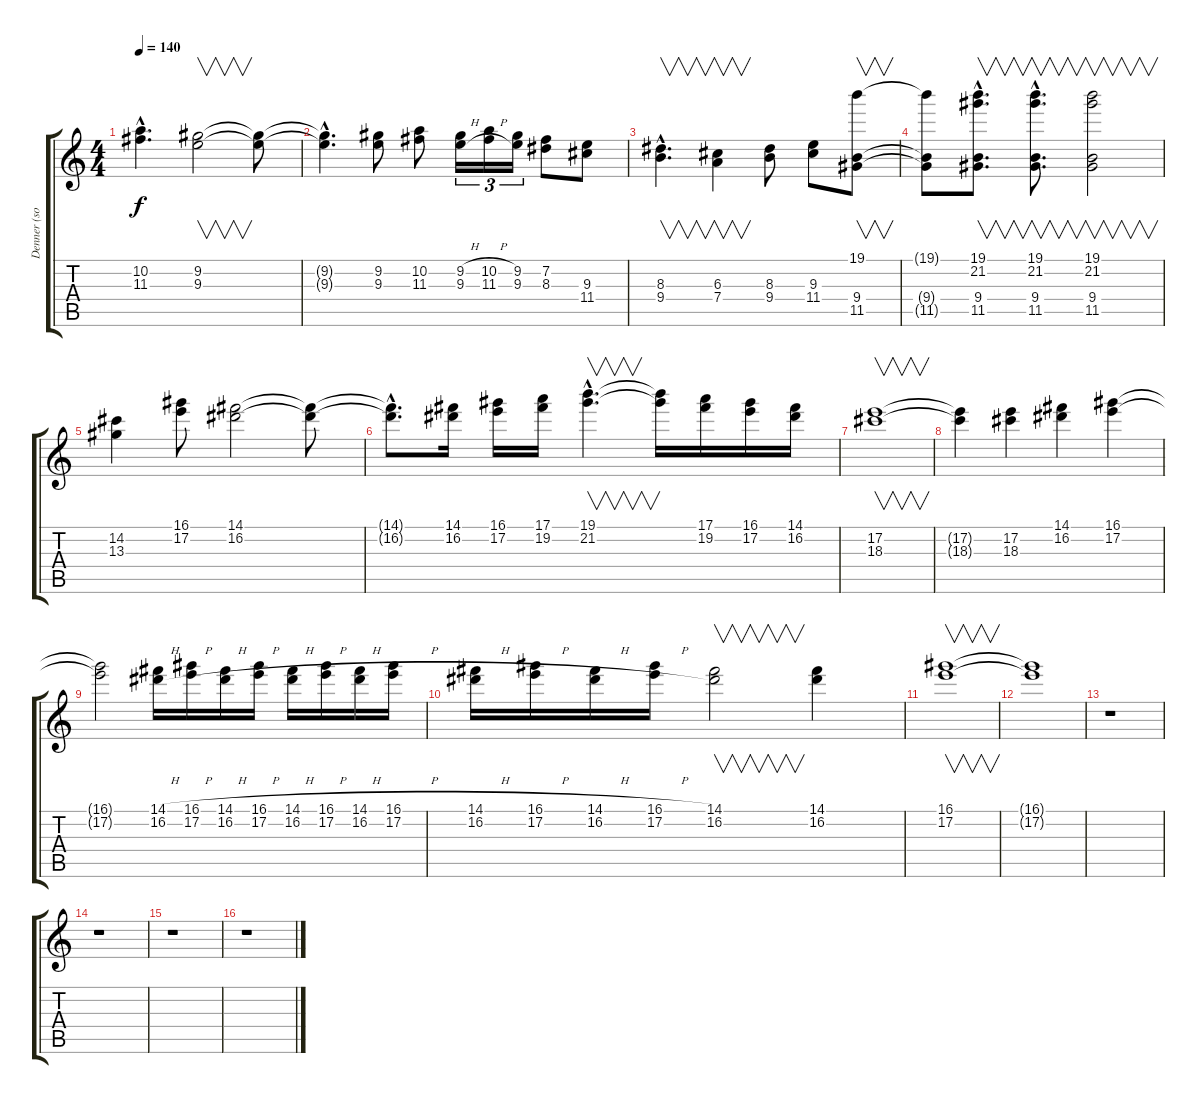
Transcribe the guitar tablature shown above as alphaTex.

\track ("Denner (solo)" "Denner (so") {instrument distortionguitar}
\staff {score tabs}
\tuning (E4 B3 G3 D3 A2 E2) {hide}
\ts (4 4)
\tempo 140
\clef g2
\ks c
(10.2{hac} 11.3{hac}).4{d dy f} (9.2 9.3).2{v} (9.2{t} 9.3{t}).8 |
(9.2{hac t} 9.3{hac t}).4{d} (9.2 9.3).8 (10.2 11.3).8 (9.2{h} 9.3{h}).16{tu (3 2)} (10.2{h} 11.3{h}).16{tu (3 2)} (9.2 9.3).16{tu (3 2)} (7.2 8.3).8 (9.3 11.4).8 |
(8.3{hac} 9.4{hac}).4{v d} (6.3 7.4).4{v} (8.3 9.4).8 (9.3 11.4).8 (19.1 9.4 11.5).8{v} |
(19.1{t} 9.4{t} 11.5{t}).8 (19.1{hac} 21.2{hac} 9.4{hac} 11.5{hac}).8{v d} (19.1{hac} 21.2{hac} 9.4{hac} 11.5{hac}).8{v d} (19.1 21.2 9.4 11.5).2{v} |
(14.2 13.3).4 (16.1 17.2).8 (14.1 16.2).2 (14.1{t} 16.2{t}).8 |
(14.1{hac t} 16.2{hac t}).8{d} (14.1 16.2).16 (16.1 17.2).16 (17.1 19.2).16 (19.1{hac} 21.2{hac}).4{v d} (19.1{t} 21.2{t}).16 (17.1 19.2).16 (16.1 17.2).16 (14.1 16.2).16 |
(17.2 18.3).1{v} |
(17.2{t} 18.3{t}).4 (17.2 18.3).4 (14.1 16.2).4 (16.1 17.2).4 |
(16.1{t} 17.2{t}).2 (14.1{h} 16.2{h}).16 (16.1{h} 17.2{h}).16 (14.1{h} 16.2{h}).16 (16.1{h} 17.2{h}).16 (14.1{h} 16.2{h}).16 (16.1{h} 17.2{h}).16 (14.1{h} 16.2{h}).16 (16.1{h} 17.2{h}).16 |
(14.1{h} 16.2{h}).16 (16.1{h} 17.2{h}).16 (14.1{h} 16.2{h}).16 (16.1{h} 17.2{h}).16 (14.1 16.2).2{v} (14.1 16.2).4 |
(16.1 17.2).1{v} |
(16.1{t} 17.2{t}).1 |
r.1 |
r.1 |
r.1 |
r.1
